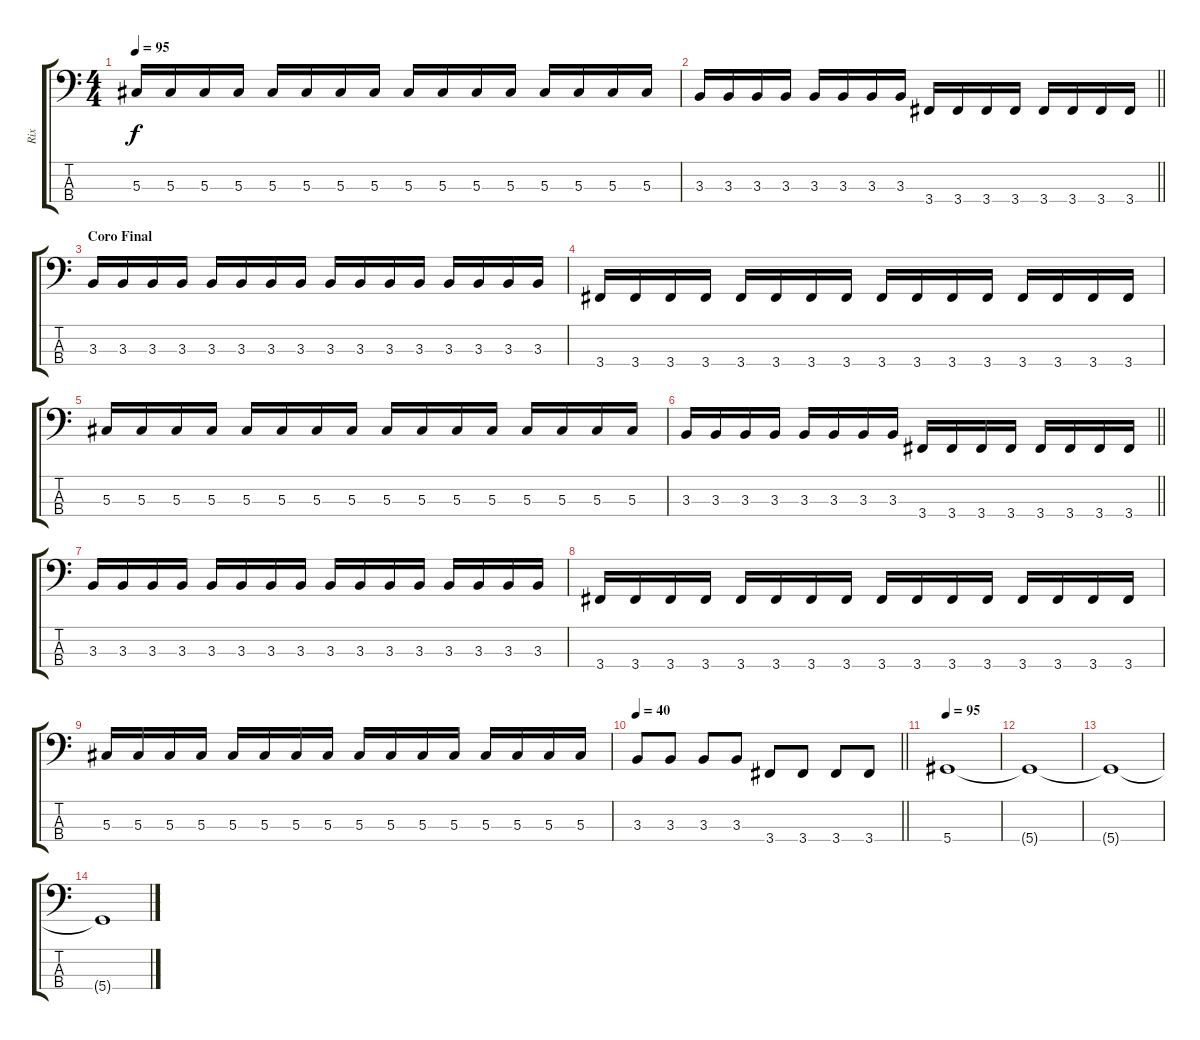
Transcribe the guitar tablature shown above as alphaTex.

\track ("Rix" "Rix") {instrument electricbasspick}
\staff {score tabs}
\tuning (Gb2 Db2 Ab1 Eb1) {hide}
\ts (4 4)
\tempo 95
\clef f4
\ks c
5.3.16{dy f} 5.3.16 5.3.16 5.3.16 5.3.16 5.3.16 5.3.16 5.3.16 5.3.16 5.3.16 5.3.16 5.3.16 5.3.16 5.3.16 5.3.16 5.3.16 |
\barLineRight lightlight
3.3.16 3.3.16 3.3.16 3.3.16 3.3.16 3.3.16 3.3.16 3.3.16 3.4.16 3.4.16 3.4.16 3.4.16 3.4.16 3.4.16 3.4.16 3.4.16 |
\section ("" "Coro Final")
3.3.16 3.3.16 3.3.16 3.3.16 3.3.16 3.3.16 3.3.16 3.3.16 3.3.16 3.3.16 3.3.16 3.3.16 3.3.16 3.3.16 3.3.16 3.3.16 |
3.4.16 3.4.16 3.4.16 3.4.16 3.4.16 3.4.16 3.4.16 3.4.16 3.4.16 3.4.16 3.4.16 3.4.16 3.4.16 3.4.16 3.4.16 3.4.16 |
5.3.16 5.3.16 5.3.16 5.3.16 5.3.16 5.3.16 5.3.16 5.3.16 5.3.16 5.3.16 5.3.16 5.3.16 5.3.16 5.3.16 5.3.16 5.3.16 |
\barLineRight lightlight
3.3.16 3.3.16 3.3.16 3.3.16 3.3.16 3.3.16 3.3.16 3.3.16 3.4.16 3.4.16 3.4.16 3.4.16 3.4.16 3.4.16 3.4.16 3.4.16 |
3.3.16 3.3.16 3.3.16 3.3.16 3.3.16 3.3.16 3.3.16 3.3.16 3.3.16 3.3.16 3.3.16 3.3.16 3.3.16 3.3.16 3.3.16 3.3.16 |
3.4.16 3.4.16 3.4.16 3.4.16 3.4.16 3.4.16 3.4.16 3.4.16 3.4.16 3.4.16 3.4.16 3.4.16 3.4.16 3.4.16 3.4.16 3.4.16 |
5.3.16 5.3.16 5.3.16 5.3.16 5.3.16 5.3.16 5.3.16 5.3.16 5.3.16 5.3.16 5.3.16 5.3.16 5.3.16 5.3.16 5.3.16 5.3.16 |
\tempo 40
\barLineRight lightlight
3.3.8 3.3.8 3.3.8 3.3.8 3.4.8 3.4.8 3.4.8 3.4.8 |
\tempo 95
5.4.1{volume 0} |
5.4{t}.1 |
5.4{t}.1 |
5.4{t}.1
